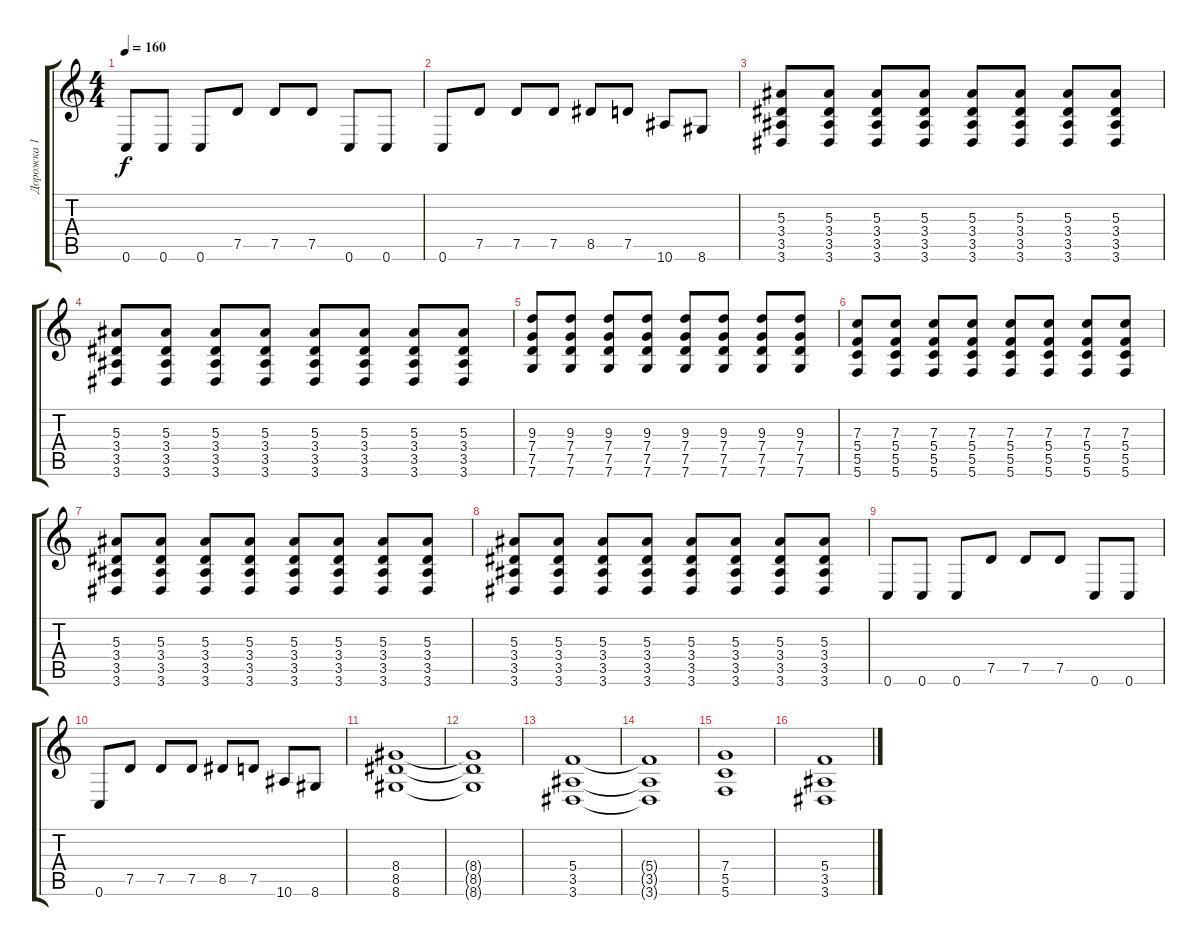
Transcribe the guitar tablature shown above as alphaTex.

\track ("Дорожка 1" "Дорожка 1") {instrument distortionguitar}
\staff {score tabs}
\tuning (D4 A3 F3 C3 G2 C2) {hide}
\ts (4 4)
\tempo 160
\clef g2
\ks c
0.6.8{dy f} 0.6.8 0.6.8 7.5.8 7.5.8 7.5.8 0.6.8 0.6.8 |
0.6.8 7.5.8 7.5.8 7.5.8 8.5.8 7.5.8 10.6.8 8.6.8 |
(5.3 3.4 3.5 3.6).8 (5.3 3.4 3.5 3.6).8 (5.3 3.4 3.5 3.6).8 (5.3 3.4 3.5 3.6).8 (5.3 3.4 3.5 3.6).8 (5.3 3.4 3.5 3.6).8 (5.3 3.4 3.5 3.6).8 (5.3 3.4 3.5 3.6).8 |
(5.3 3.4 3.5 3.6).8 (5.3 3.4 3.5 3.6).8 (5.3 3.4 3.5 3.6).8 (5.3 3.4 3.5 3.6).8 (5.3 3.4 3.5 3.6).8 (5.3 3.4 3.5 3.6).8 (5.3 3.4 3.5 3.6).8 (5.3 3.4 3.5 3.6).8 |
(9.3 7.4 7.5 7.6).8 (9.3 7.4 7.5 7.6).8 (9.3 7.4 7.5 7.6).8 (9.3 7.4 7.5 7.6).8 (9.3 7.4 7.5 7.6).8 (9.3 7.4 7.5 7.6).8 (9.3 7.4 7.5 7.6).8 (9.3 7.4 7.5 7.6).8 |
(7.3 5.4 5.5 5.6).8 (7.3 5.4 5.5 5.6).8 (7.3 5.4 5.5 5.6).8 (7.3 5.4 5.5 5.6).8 (7.3 5.4 5.5 5.6).8 (7.3 5.4 5.5 5.6).8 (7.3 5.4 5.5 5.6).8 (7.3 5.4 5.5 5.6).8 |
(5.3 3.4 3.5 3.6).8 (5.3 3.4 3.5 3.6).8 (5.3 3.4 3.5 3.6).8 (5.3 3.4 3.5 3.6).8 (5.3 3.4 3.5 3.6).8 (5.3 3.4 3.5 3.6).8 (5.3 3.4 3.5 3.6).8 (5.3 3.4 3.5 3.6).8 |
(5.3 3.4 3.5 3.6).8 (5.3 3.4 3.5 3.6).8 (5.3 3.4 3.5 3.6).8 (5.3 3.4 3.5 3.6).8 (5.3 3.4 3.5 3.6).8 (5.3 3.4 3.5 3.6).8 (5.3 3.4 3.5 3.6).8 (5.3 3.4 3.5 3.6).8 |
0.6.8 0.6.8 0.6.8 7.5.8 7.5.8 7.5.8 0.6.8 0.6.8 |
0.6.8 7.5.8 7.5.8 7.5.8 8.5.8 7.5.8 10.6.8 8.6.8 |
(8.4 8.5 8.6).1 |
(8.4{t} 8.5{t} 8.6{t}).1 |
(5.4 3.5 3.6).1 |
(5.4{t} 3.5{t} 3.6{t}).1 |
(7.4 5.5 5.6).1 |
(5.4 3.5 3.6).1
